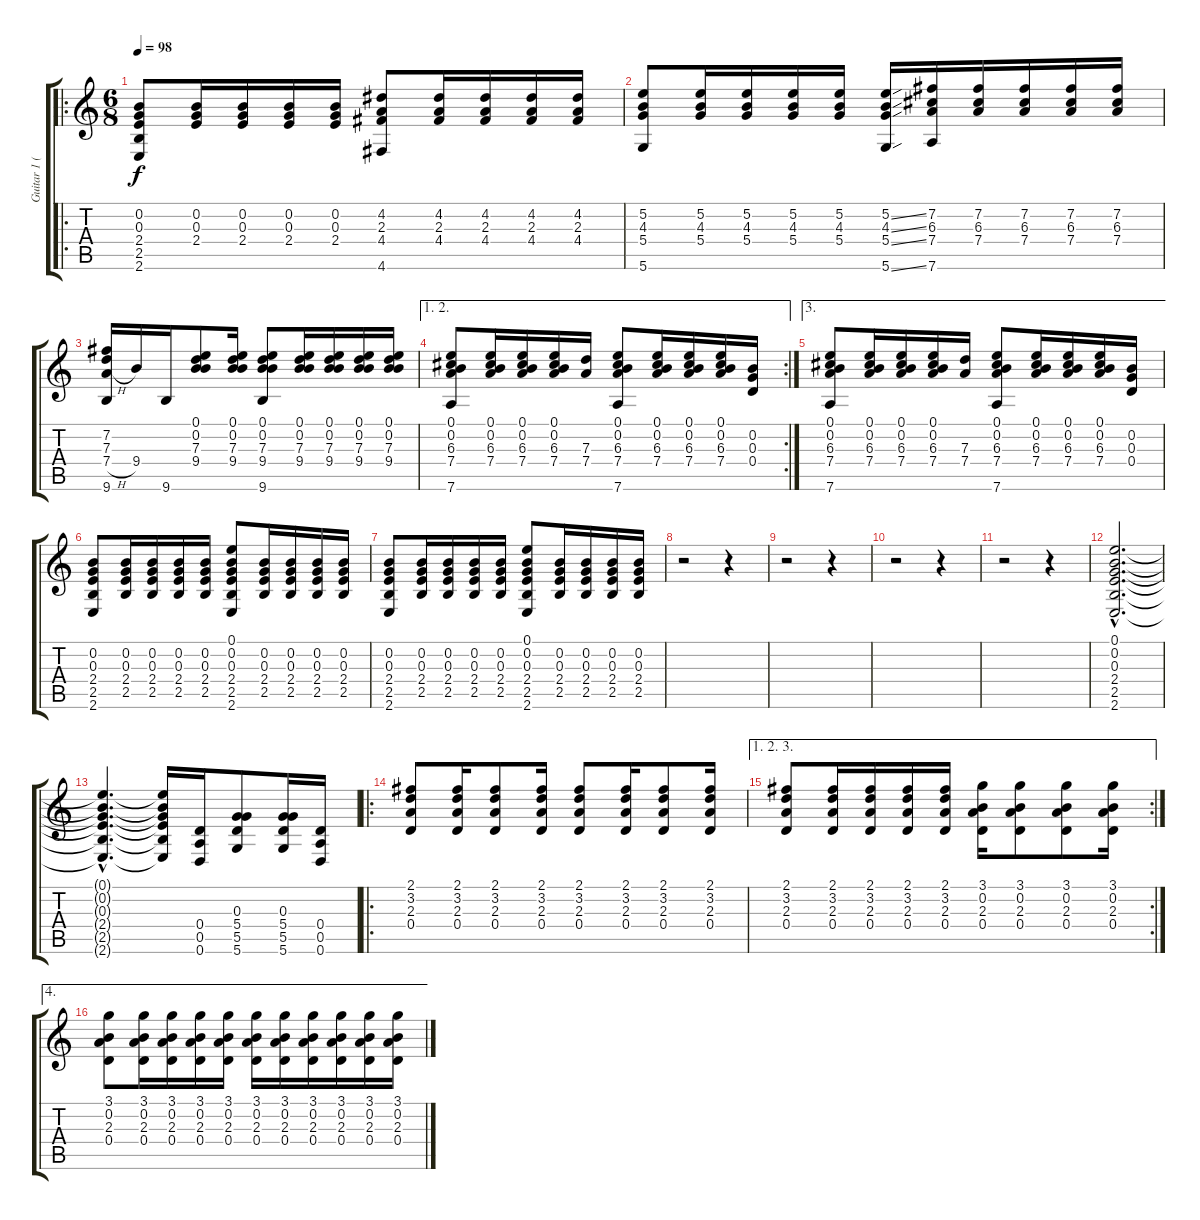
\track ("Guitar 1 (Acoustic)" "Guitar 1 (") {instrument acousticguitarsteel}
\staff {score tabs}
\tuning (E4 B3 G3 D3 A2 D2) {hide}
\ro
\ts (6 8)
\tempo 98
\clef g2
\ks c
(0.2 0.3 2.4 2.5 2.6).8{dy f} (0.2 0.3 2.4).16 (0.2 0.3 2.4).16 (0.2 0.3 2.4).16 (0.2 0.3 2.4).16 (4.2 2.3 4.4 4.6).8 (4.2 2.3 4.4).16 (4.2 2.3 4.4).16 (4.2 2.3 4.4).16 (4.2 2.3 4.4).16 |
(5.2 4.3 5.4 5.6).8 (5.2 4.3 5.4).16 (5.2 4.3 5.4).16 (5.2 4.3 5.4).16 (5.2 4.3 5.4).16 (5.2{ss} 4.3{ss} 5.4{ss} 5.6{ss}).16 (7.2 6.3 7.4 7.6).16 (7.2 6.3 7.4).16 (7.2 6.3 7.4).16 (7.2 6.3 7.4).16 (7.2 6.3 7.4).16 |
(7.2 7.3 7.4{h} 9.6).16 9.4.16 9.6.16 (0.1 0.2 7.3 9.4).8 (0.1 0.2 7.3 9.4).16 (0.1 0.2 7.3 9.4 9.6).8 (0.1 0.2 7.3 9.4).16 (0.1 0.2 7.3 9.4).16 (0.1 0.2 7.3 9.4).16 (0.1 0.2 7.3 9.4).16 |
\ae (1 2)
\rc 2
(0.1 0.2 6.3 7.4 7.6).8 (0.1 0.2 6.3 7.4).16 (0.1 0.2 6.3 7.4).16 (0.1 0.2 6.3 7.4).16 (7.3 7.4).16 (0.1 0.2 6.3 7.4 7.6).8 (0.1 0.2 6.3 7.4).16 (0.1 0.2 6.3 7.4).16 (0.1 0.2 6.3 7.4).16 (0.2 0.3 0.4).16 |
\ae 3
(0.1 0.2 6.3 7.4 7.6).8 (0.1 0.2 6.3 7.4).16 (0.1 0.2 6.3 7.4).16 (0.1 0.2 6.3 7.4).16 (7.3 7.4).16 (0.1 0.2 6.3 7.4 7.6).8 (0.1 0.2 6.3 7.4).16 (0.1 0.2 6.3 7.4).16 (0.1 0.2 6.3 7.4).16 (0.2 0.3 0.4).16 |
(0.2 0.3 2.4 2.5 2.6).8 (0.2 0.3 2.4 2.5).16 (0.2 0.3 2.4 2.5).16 (0.2 0.3 2.4 2.5).16 (0.2 0.3 2.4 2.5).16 (0.1 0.2 0.3 2.4 2.5 2.6).8 (0.2 0.3 2.4 2.5).16 (0.2 0.3 2.4 2.5).16 (0.2 0.3 2.4 2.5).16 (0.2 0.3 2.4 2.5).16 |
(0.2 0.3 2.4 2.5 2.6).8 (0.2 0.3 2.4 2.5).16 (0.2 0.3 2.4 2.5).16 (0.2 0.3 2.4 2.5).16 (0.2 0.3 2.4 2.5).16 (0.1 0.2 0.3 2.4 2.5 2.6).8 (0.2 0.3 2.4 2.5).16 (0.2 0.3 2.4 2.5).16 (0.2 0.3 2.4 2.5).16 (0.2 0.3 2.4 2.5).16 |
r.2 r.4 |
r.2 r.4 |
r.2 r.4 |
r.2 r.4 |
(0.1{hac} 0.2{hac} 0.3{hac} 2.4{hac} 2.5{hac} 2.6{hac}).2{d} |
(0.1{hac t} 0.2{hac t} 0.3{hac t} 2.4{hac t} 2.5{hac t} 2.6{hac t}).4{d} (0.1{t} 0.2{t} 0.3{t} 2.4{t} 2.5{t} 2.6{t}).16 (0.4 0.5 0.6).16 (0.3 5.4 5.5 5.6).8 (0.3 5.4 5.5 5.6).16 (0.4 0.5 0.6).16 |
\ro
(2.1 3.2 2.3 0.4).8 (2.1 3.2 2.3 0.4).16 (2.1 3.2 2.3 0.4).8 (2.1 3.2 2.3 0.4).16 (2.1 3.2 2.3 0.4).8 (2.1 3.2 2.3 0.4).16 (2.1 3.2 2.3 0.4).8 (2.1 3.2 2.3 0.4).16 |
\ae (1 2 3)
\rc 2
(2.1 3.2 2.3 0.4).8 (2.1 3.2 2.3 0.4).16 (2.1 3.2 2.3 0.4).16 (2.1 3.2 2.3 0.4).16 (2.1 3.2 2.3 0.4).16 (3.1 0.2 2.3 0.4).16 (3.1 0.2 2.3 0.4).8 (3.1 0.2 2.3 0.4).8 (3.1 0.2 2.3 0.4).16 |
\ae 4
(3.1 0.2 2.3 0.4).8 (3.1 0.2 2.3 0.4).16 (3.1 0.2 2.3 0.4).16 (3.1 0.2 2.3 0.4).16 (3.1 0.2 2.3 0.4).16 (3.1 0.2 2.3 0.4).16 (3.1 0.2 2.3 0.4).16 (3.1 0.2 2.3 0.4).16 (3.1 0.2 2.3 0.4).16 (3.1 0.2 2.3 0.4).16 (3.1 0.2 2.3 0.4).16
